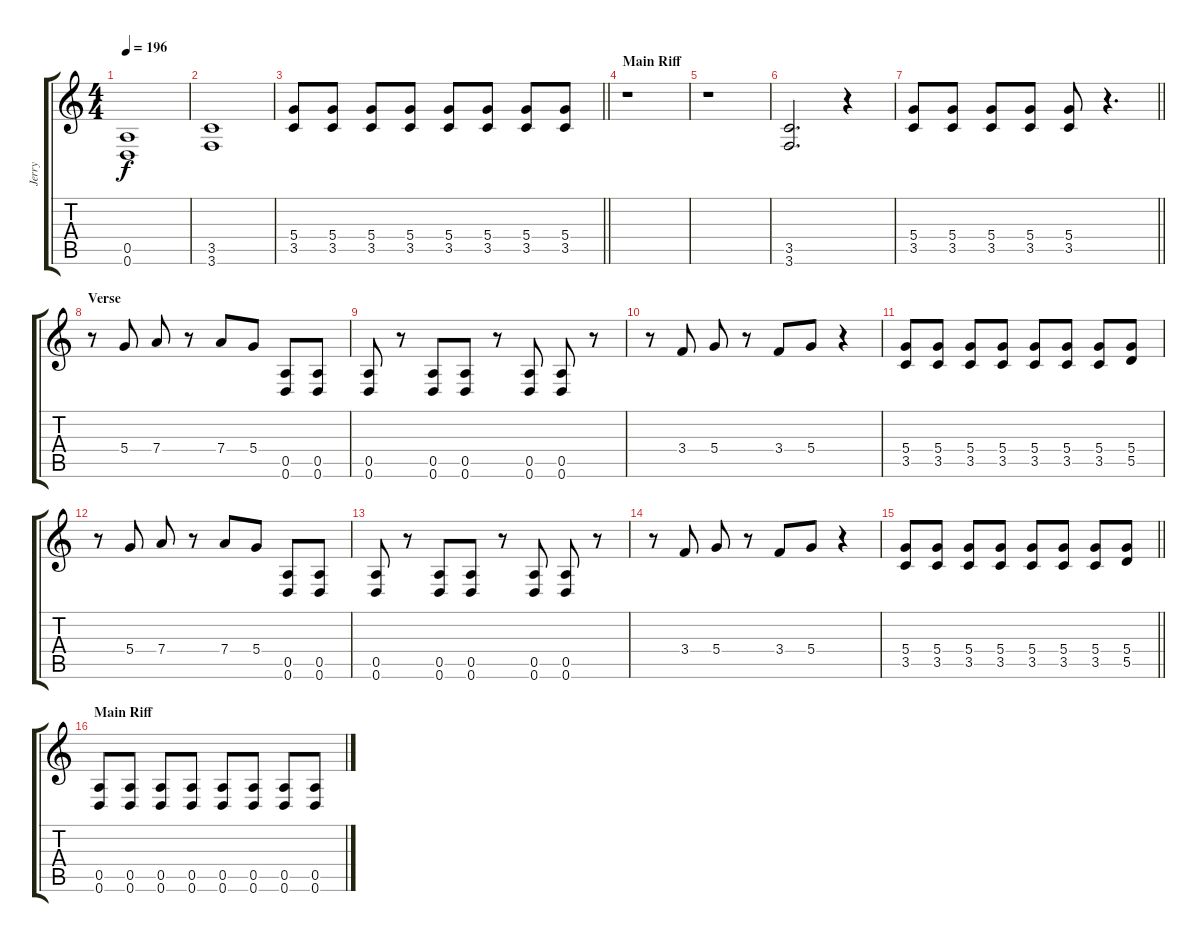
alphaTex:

\track ("Jerry" "Jerry") {instrument distortionguitar}
\staff {score tabs}
\tuning (E4 B3 G3 D3 A2 D2) {hide}
\ts (4 4)
\tempo 196
\clef g2
\ks aminor
(0.5{t} 0.6{t}).1{dy f} |
(3.5 3.6).1 |
\barLineRight lightlight
(5.4 3.5).8 (5.4 3.5).8 (5.4 3.5).8 (5.4 3.5).8 (5.4 3.5).8 (5.4 3.5).8 (5.4 3.5).8 (5.4 3.5).8 |
\section ("" "Main Riff")
r.1 |
r.1 |
(3.5 3.6).2{d} r.4 |
\barLineRight lightlight
(5.4 3.5).8 (5.4 3.5).8 (5.4 3.5).8 (5.4 3.5).8 (5.4 3.5).8 r.4{d} |
\section ("" "Verse")
r.8 5.4.8 7.4.8 r.8 7.4.8 5.4.8 (0.5 0.6).8 (0.5 0.6).8 |
(0.5 0.6).8 r.8 (0.5 0.6).8 (0.5 0.6).8 r.8 (0.5 0.6).8 (0.5 0.6).8 r.8 |
r.8 3.4.8 5.4.8 r.8 3.4.8 5.4.8 r.4 |
(5.4 3.5).8 (5.4 3.5).8 (5.4 3.5).8 (5.4 3.5).8 (5.4 3.5).8 (5.4 3.5).8 (5.4 3.5).8 (5.4 5.5).8 |
r.8 5.4.8 7.4.8 r.8 7.4.8 5.4.8 (0.5 0.6).8 (0.5 0.6).8 |
(0.5 0.6).8 r.8 (0.5 0.6).8 (0.5 0.6).8 r.8 (0.5 0.6).8 (0.5 0.6).8 r.8 |
r.8 3.4.8 5.4.8 r.8 3.4.8 5.4.8 r.4 |
\barLineRight lightlight
(5.4 3.5).8 (5.4 3.5).8 (5.4 3.5).8 (5.4 3.5).8 (5.4 3.5).8 (5.4 3.5).8 (5.4 3.5).8 (5.4 5.5).8 |
\section ("" "Main Riff")
(0.5 0.6).8 (0.5 0.6).8 (0.5 0.6).8 (0.5 0.6).8 (0.5 0.6).8 (0.5 0.6).8 (0.5 0.6).8 (0.5 0.6).8
